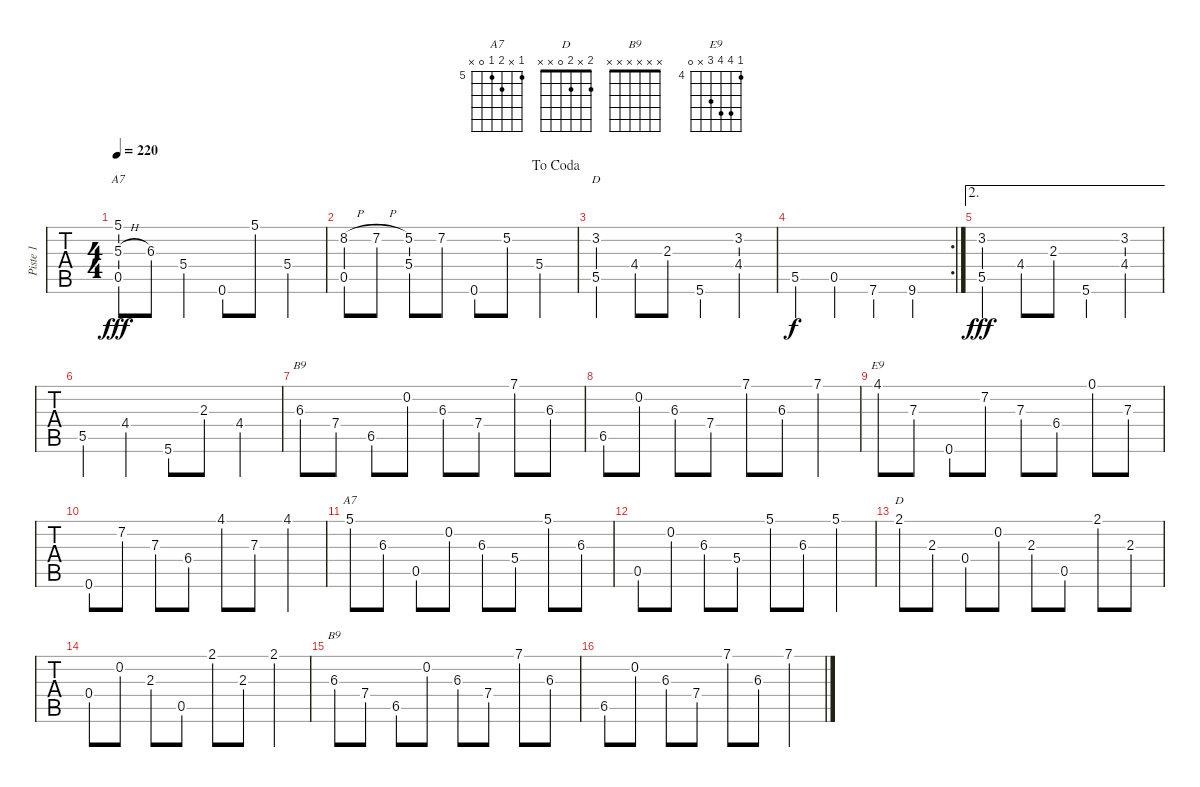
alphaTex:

\track ("Piste 1" "Piste 1") {instrument acousticguitarsteel}
\staff {tabs}
\tuning (E4 B3 G3 D3 A2 E2) {hide}
\chord ("A7" 5 5 6 5 0 x) {firstfret 5 barre 5}
\chord ("D" 2 3 2 4 5 x) {firstfret 2 barre 2}
\chord ("B9" 7 x 6 7 6 x) {firstfret 6}
\chord ("E9" 4 7 7 6 x 0) {firstfret 4}
\chord ("A7" 5 x 6 5 0 x) {firstfret 5}
\chord ("D" 2 x 2 0 x x)
\chord ("B9" x x x x x x)
\ts (4 4)
\tempo 220
\clef g2
\ks c
(5.1 5.3{h} 0.5).8{ch "A7" dy fff} 6.3.8 5.4.4 0.6.8 5.1.8 5.4.4 |
\jump dacoda
(8.2{h} 0.5).8 7.2{h}.8 (5.2 5.4).8 7.2.8 0.6.8 5.2.8 5.4.4 |
(3.2 5.5).4{ch "D"} 4.4.8 2.3.8 5.6.4 (3.2 4.4).4 |
\rc 2
5.5.4{dy f} 0.5.4 7.6.4 9.6.4 |
\ae 2
(3.2 5.5).4{dy fff} 4.4.8 2.3.8 5.6.4 (3.2 4.4).4 |
5.5.4 4.4.4 5.6.8 2.3.8 4.4.4 |
6.3.8{ch "B9"} 7.4.8 6.5.8 0.2.8 6.3.8 7.4.8 7.1.8 6.3.8 |
6.5.8 0.2.8 6.3.8 7.4.8 7.1.8 6.3.8 7.1.4 |
4.1.8{ch "E9"} 7.3.8 0.6.8 7.2.8 7.3.8 6.4.8 0.1.8 7.3.8 |
0.6.8 7.2.8 7.3.8 6.4.8 4.1.8 7.3.8 4.1.4 |
5.1.8{ch "A7"} 6.3.8 0.5.8 0.2.8 6.3.8 5.4.8 5.1.8 6.3.8 |
0.5.8 0.2.8 6.3.8 5.4.8 5.1.8 6.3.8 5.1.4 |
2.1.8{ch "D"} 2.3.8 0.4.8 0.2.8 2.3.8 0.5.8 2.1.8 2.3.8 |
0.4.8 0.2.8 2.3.8 0.5.8 2.1.8 2.3.8 2.1.4 |
6.3.8{ch "B9"} 7.4.8 6.5.8 0.2.8 6.3.8 7.4.8 7.1.8 6.3.8 |
6.5.8 0.2.8 6.3.8 7.4.8 7.1.8 6.3.8 7.1.4
